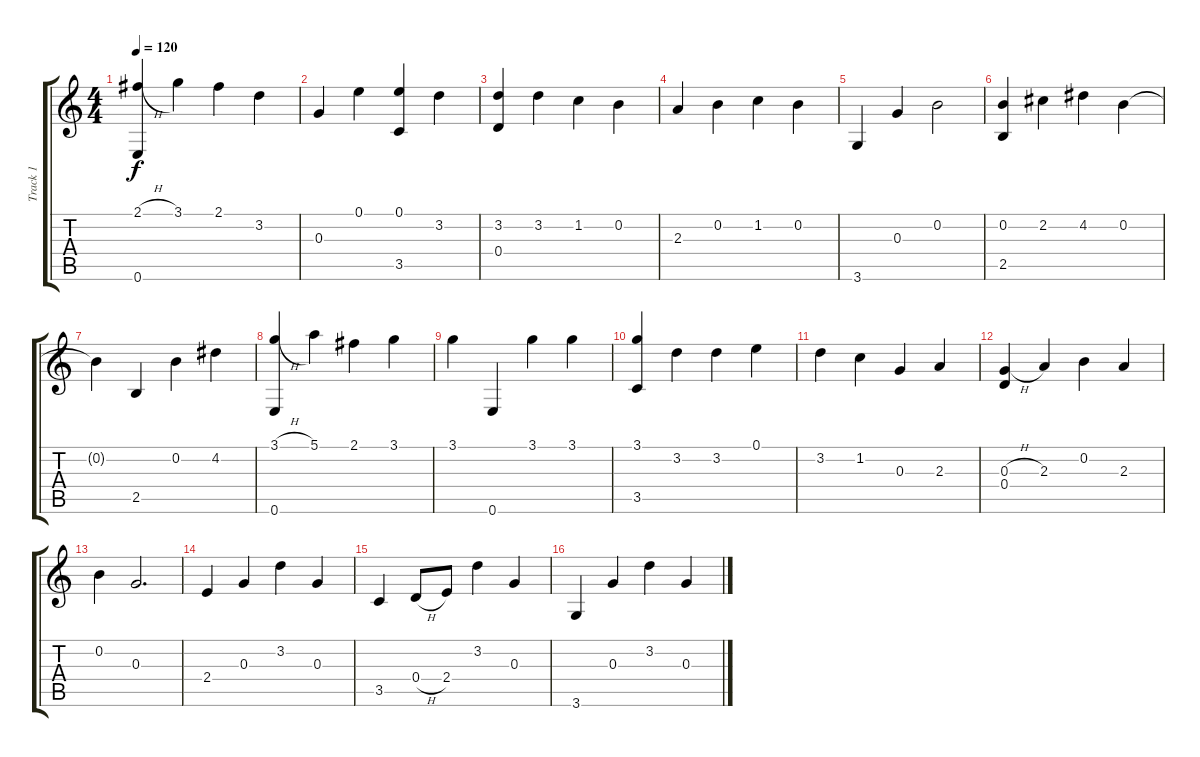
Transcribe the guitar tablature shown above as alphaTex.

\track ("Track 1" "Track 1") {instrument acousticguitarsteel}
\staff {score tabs}
\tuning (E4 B3 G3 D3 A2 E2) {hide}
\ts (4 4)
\tempo 120
\clef g2
\ks c
(2.1{h} 0.6).4{dy f} 3.1.4 2.1.4 3.2.4 |
0.3.4 0.1.4 (0.1 3.5).4 3.2.4 |
(3.2 0.4).4 3.2.4 1.2.4 0.2.4 |
2.3.4 0.2.4 1.2.4 0.2.4 |
3.6.4 0.3.4 0.2.2 |
(0.2 2.5).4 2.2.4 4.2.4 0.2.4 |
0.2{t}.4 2.5.4 0.2.4 4.2.4 |
(3.1{h} 0.6).4 5.1.4 2.1.4 3.1.4 |
3.1.4 0.6.4 3.1.4 3.1.4 |
(3.1 3.5).4 3.2.4 3.2.4 0.1.4 |
3.2.4 1.2.4 0.3.4 2.3.4 |
(0.3{h} 0.4).4 2.3.4 0.2.4 2.3.4 |
0.2.4 0.3.2{d} |
2.4.4 0.3.4 3.2.4 0.3.4 |
3.5.4 0.4{h}.8 2.4.8 3.2.4 0.3.4 |
3.6.4 0.3.4 3.2.4 0.3.4
